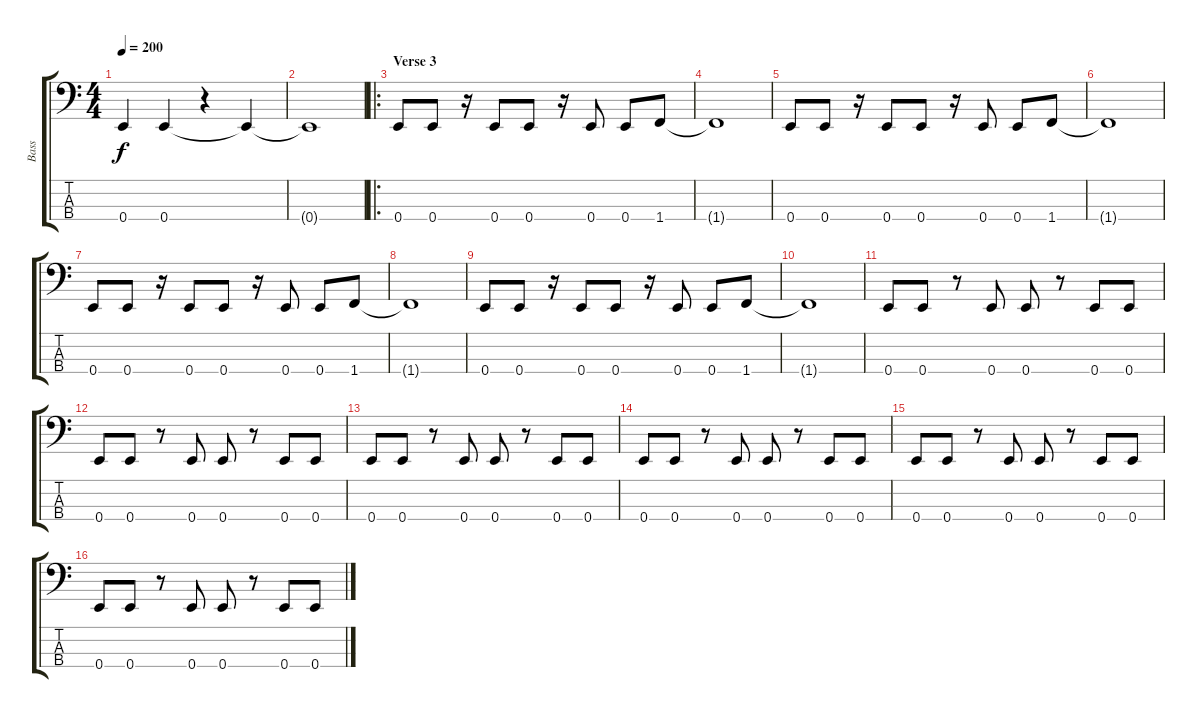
\track ("Bass" "Bass") {instrument electricbassfinger}
\staff {score tabs}
\tuning (G2 D2 A1 E1) {hide}
\ts (4 4)
\tempo 200
\clef f4
\ks c
0.4.4{dy f} 0.4.4 r.4 0.4{t}.4 |
0.4{t}.1 |
\ro
\section ("" "Verse 3")
0.4.8 0.4.8 r.16 0.4.8 0.4.8 r.16 0.4.8 0.4.8 1.4.8 |
1.4{t}.1 |
0.4.8 0.4.8 r.16 0.4.8 0.4.8 r.16 0.4.8 0.4.8 1.4.8 |
1.4{t}.1 |
0.4.8 0.4.8 r.16 0.4.8 0.4.8 r.16 0.4.8 0.4.8 1.4.8 |
1.4{t}.1 |
0.4.8 0.4.8 r.16 0.4.8 0.4.8 r.16 0.4.8 0.4.8 1.4.8 |
1.4{t}.1 |
0.4.8 0.4.8 r.8 0.4.8 0.4.8 r.8 0.4.8 0.4.8 |
0.4.8 0.4.8 r.8 0.4.8 0.4.8 r.8 0.4.8 0.4.8 |
0.4.8 0.4.8 r.8 0.4.8 0.4.8 r.8 0.4.8 0.4.8 |
0.4.8 0.4.8 r.8 0.4.8 0.4.8 r.8 0.4.8 0.4.8 |
0.4.8 0.4.8 r.8 0.4.8 0.4.8 r.8 0.4.8 0.4.8 |
0.4.8 0.4.8 r.8 0.4.8 0.4.8 r.8 0.4.8 0.4.8
